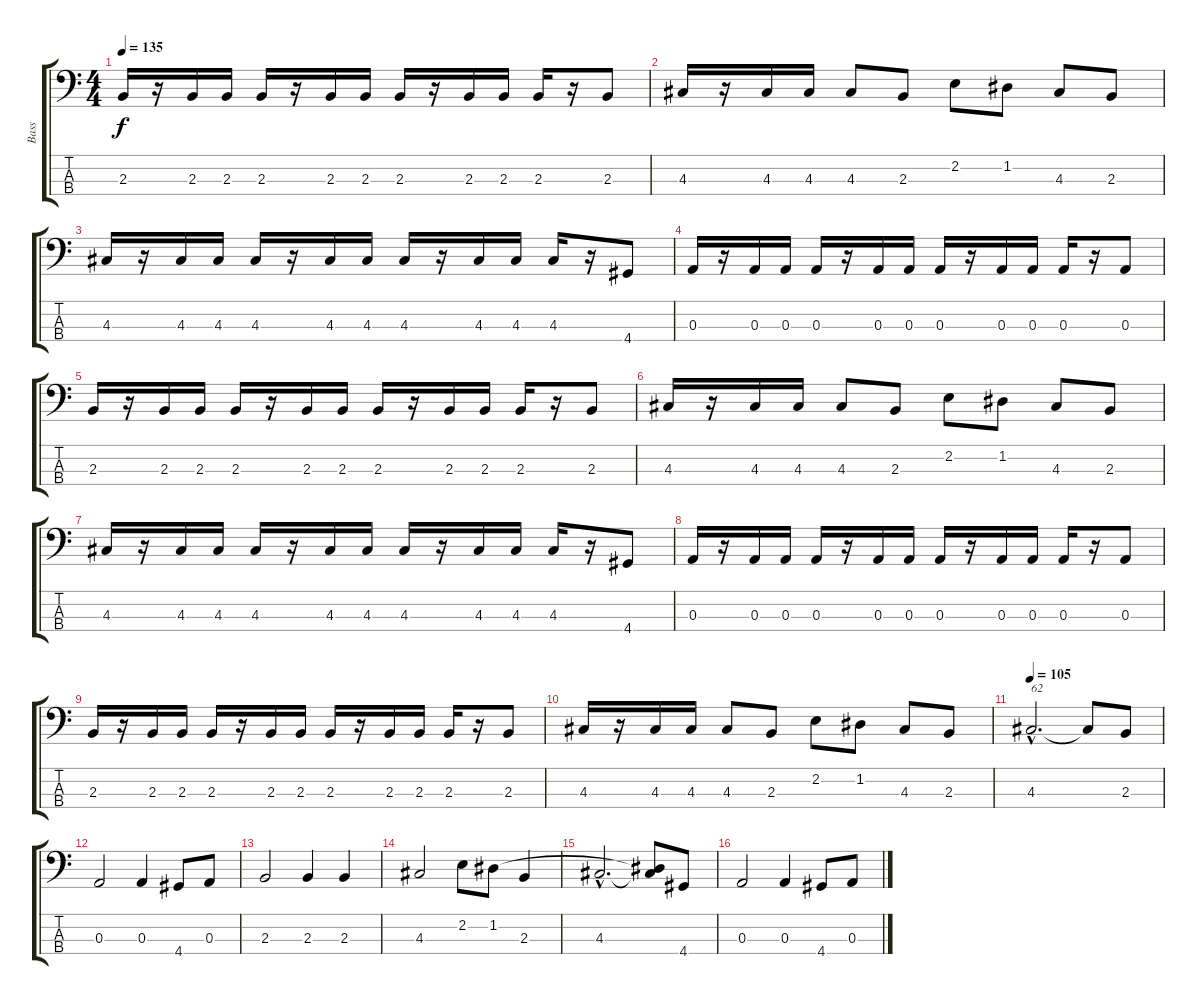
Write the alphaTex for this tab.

\track ("Bass" "Bass") {instrument electricbassfinger}
\staff {score tabs}
\tuning (G2 D2 A1 E1) {hide}
\ts (4 4)
\tempo 135
\clef f4
\ks c
2.3.16{dy f} r.16 2.3.16 2.3.16 2.3.16 r.16 2.3.16 2.3.16 2.3.16 r.16 2.3.16 2.3.16 2.3.16 r.16 2.3.8 |
4.3.16 r.16 4.3.16 4.3.16 4.3.8 2.3.8 2.2.8 1.2.8 4.3.8 2.3.8 |
4.3.16 r.16 4.3.16 4.3.16 4.3.16 r.16 4.3.16 4.3.16 4.3.16 r.16 4.3.16 4.3.16 4.3.16 r.16 4.4.8 |
0.3.16 r.16 0.3.16 0.3.16 0.3.16 r.16 0.3.16 0.3.16 0.3.16 r.16 0.3.16 0.3.16 0.3.16 r.16 0.3.8 |
2.3.16 r.16 2.3.16 2.3.16 2.3.16 r.16 2.3.16 2.3.16 2.3.16 r.16 2.3.16 2.3.16 2.3.16 r.16 2.3.8 |
4.3.16 r.16 4.3.16 4.3.16 4.3.8 2.3.8 2.2.8 1.2.8 4.3.8 2.3.8 |
4.3.16 r.16 4.3.16 4.3.16 4.3.16 r.16 4.3.16 4.3.16 4.3.16 r.16 4.3.16 4.3.16 4.3.16 r.16 4.4.8 |
0.3.16 r.16 0.3.16 0.3.16 0.3.16 r.16 0.3.16 0.3.16 0.3.16 r.16 0.3.16 0.3.16 0.3.16 r.16 0.3.8 |
2.3.16 r.16 2.3.16 2.3.16 2.3.16 r.16 2.3.16 2.3.16 2.3.16 r.16 2.3.16 2.3.16 2.3.16 r.16 2.3.8 |
4.3.16 r.16 4.3.16 4.3.16 4.3.8 2.3.8 2.2.8 1.2.8 4.3.8 2.3.8 |
\tempo 105
4.3{hac}.2{d txt "62"} 4.3{t}.8 2.3.8 |
0.3.2 0.3.4 4.4.8 0.3.8 |
2.3.2 2.3.4 2.3.4 |
4.3.2 2.2.8 1.2.8 2.3.4 |
4.3{hac}.2{d} (1.2{t} 4.3{t}).8 4.4.8 |
0.3.2 0.3.4 4.4.8 0.3.8
